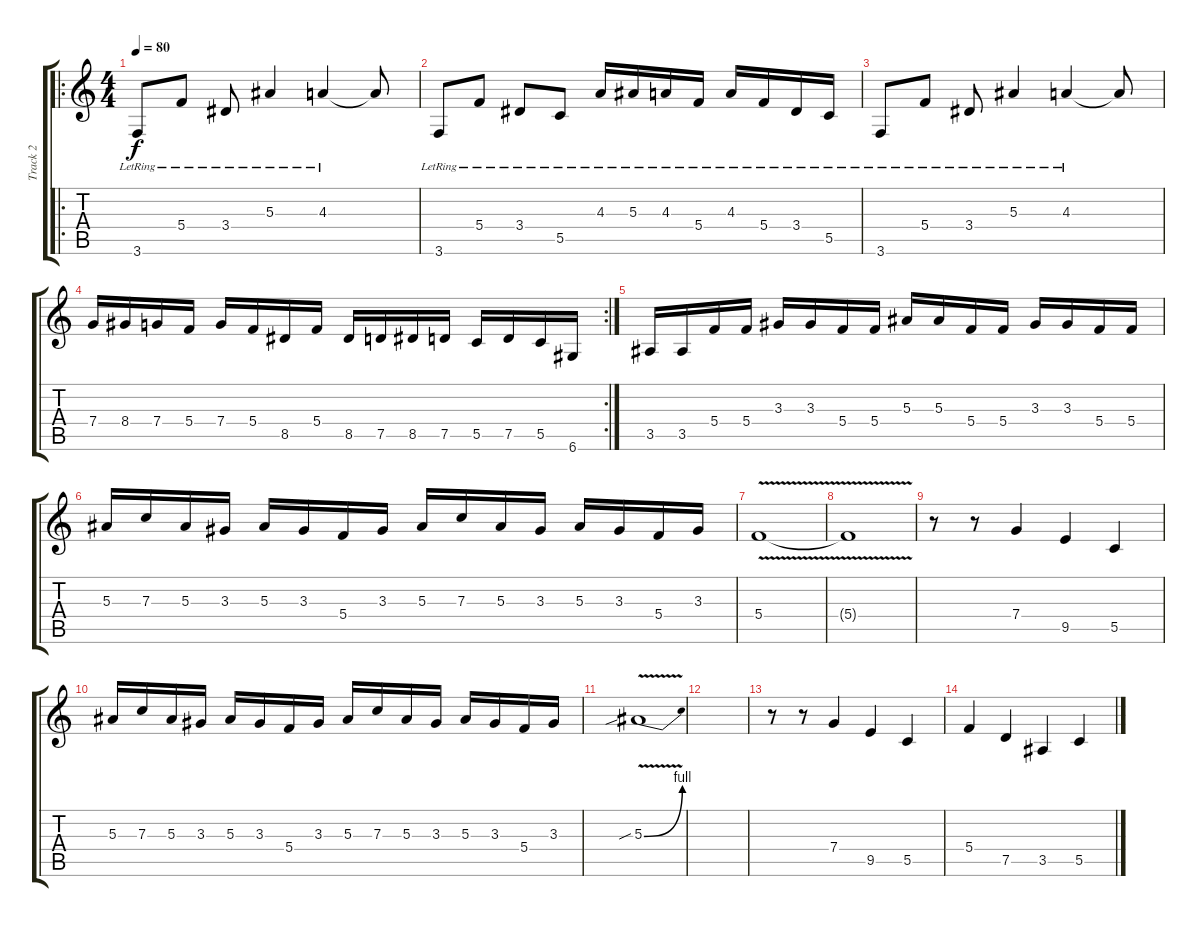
\track ("Track 2" "Track 2") {instrument distortionguitar}
\staff {score tabs}
\tuning (D4 A3 F3 C3 G2 D2) {hide}
\ro
\ts (4 4)
\tempo 80
\clef g2
\ks c
3.6{lr}.8{dy f} 5.4{lr}.8 3.4{lr}.8 5.3{lr}.4 4.3{lr}.4 4.3{t}.8 |
3.6{lr}.8 5.4{lr}.8 3.4{lr}.8 5.5{lr}.8 4.3{lr}.16 5.3{lr}.16 4.3{lr}.16 5.4{lr}.16 4.3{lr}.16 5.4{lr}.16 3.4{lr}.16 5.5{lr}.16 |
3.6{lr}.8 5.4{lr}.8 3.4{lr}.8 5.3{lr}.4 4.3{lr}.4 4.3{t}.8 |
\rc 2
7.4.16 8.4.16 7.4.16 5.4.16 7.4.16 5.4.16 8.5.16 5.4.16 8.5.16 7.5.16 8.5.16 7.5.16 5.5.16 7.5.16 5.5.16 6.6.16 |
3.5.16 3.5.16 5.4.16 5.4.16 3.3.16 3.3.16 5.4.16 5.4.16 5.3.16 5.3.16 5.4.16 5.4.16 3.3.16 3.3.16 5.4.16 5.4.16 |
5.3.16 7.3.16 5.3.16 3.3.16 5.3.16 3.3.16 5.4.16 3.3.16 5.3.16 7.3.16 5.3.16 3.3.16 5.3.16 3.3.16 5.4.16 3.3.16 |
5.4{v}.1 |
5.4{t}.1 |
r.8 r.8 7.4.4 9.5.4 5.5.4 |
5.3.16 7.3.16 5.3.16 3.3.16 5.3.16 3.3.16 5.4.16 3.3.16 5.3.16 7.3.16 5.3.16 3.3.16 5.3.16 3.3.16 5.4.16 3.3.16 |
5.3{be (bend 0 0 60 4) v sib}.1 |
|
r.8 r.8 7.4.4 9.5.4 5.5.4 |
5.4.4 7.5.4 3.5.4 5.5.4
